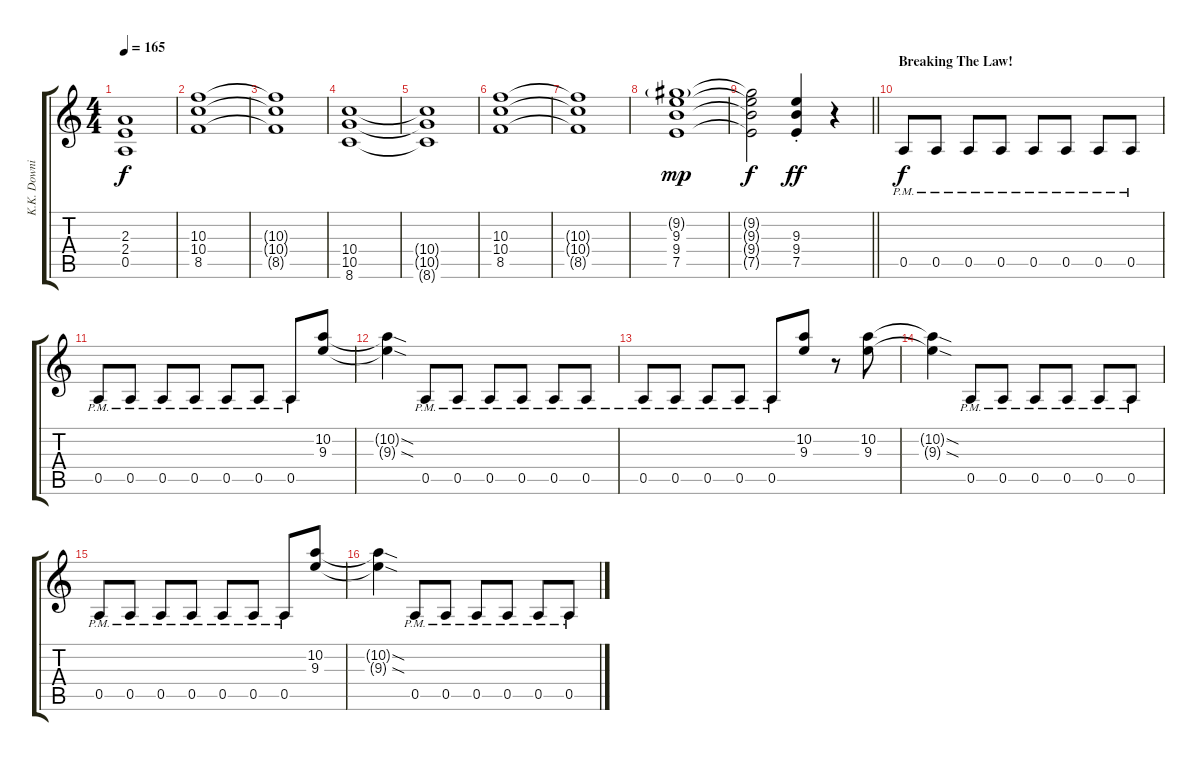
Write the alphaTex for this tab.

\track ("K.K. Downing" "K.K. Downi") {instrument overdrivenguitar}
\staff {score tabs}
\tuning (E4 B3 G3 D3 A2 E2) {hide}
\ts (4 4)
\tempo 165
\clef g2
\ks aminor
(2.3 2.4 0.5).1{dy f} |
(10.3 10.4 8.5).1 |
(10.3{t} 10.4{t} 8.5{t}).1 |
(10.4 10.5 8.6).1 |
(10.4{t} 10.5{t} 8.6{t}).1 |
(10.3 10.4 8.5).1 |
(10.3{t} 10.4{t} 8.5{t}).1 |
(9.2{g} 9.3 9.4 7.5).1{dy mp} |
\barLineRight lightlight
(9.2{t} 9.3{t} 9.4{t} 7.5{t}).2{dy f} (9.3{st} 9.4{st} 7.5{st}).4{dy ff} r.4 |
\section ("" "Breaking The Law!")
0.5{pm}.8{dy f} 0.5{pm}.8 0.5{pm}.8 0.5{pm}.8 0.5{pm}.8 0.5{pm}.8 0.5{pm}.8 0.5{pm}.8 |
0.5{pm}.8 0.5{pm}.8 0.5{pm}.8 0.5{pm}.8 0.5{pm}.8 0.5{pm}.8 0.5{pm}.8 (10.2 9.3).8 |
(10.2{sod t} 9.3{sod t}).4 0.5{pm}.8 0.5{pm}.8 0.5{pm}.8 0.5{pm}.8 0.5{pm}.8 0.5{pm}.8 |
0.5{pm}.8 0.5{pm}.8 0.5{pm}.8 0.5{pm}.8 0.5{pm}.8 (10.2 9.3).8 r.8 (10.2 9.3).8 |
(10.2{sod t} 9.3{sod t}).4 0.5{pm}.8 0.5{pm}.8 0.5{pm}.8 0.5{pm}.8 0.5{pm}.8 0.5{pm}.8 |
0.5{pm}.8 0.5{pm}.8 0.5{pm}.8 0.5{pm}.8 0.5{pm}.8 0.5{pm}.8 0.5{pm}.8 (10.2 9.3).8 |
(10.2{sod t} 9.3{sod t}).4 0.5{pm}.8 0.5{pm}.8 0.5{pm}.8 0.5{pm}.8 0.5{pm}.8 0.5{pm}.8
